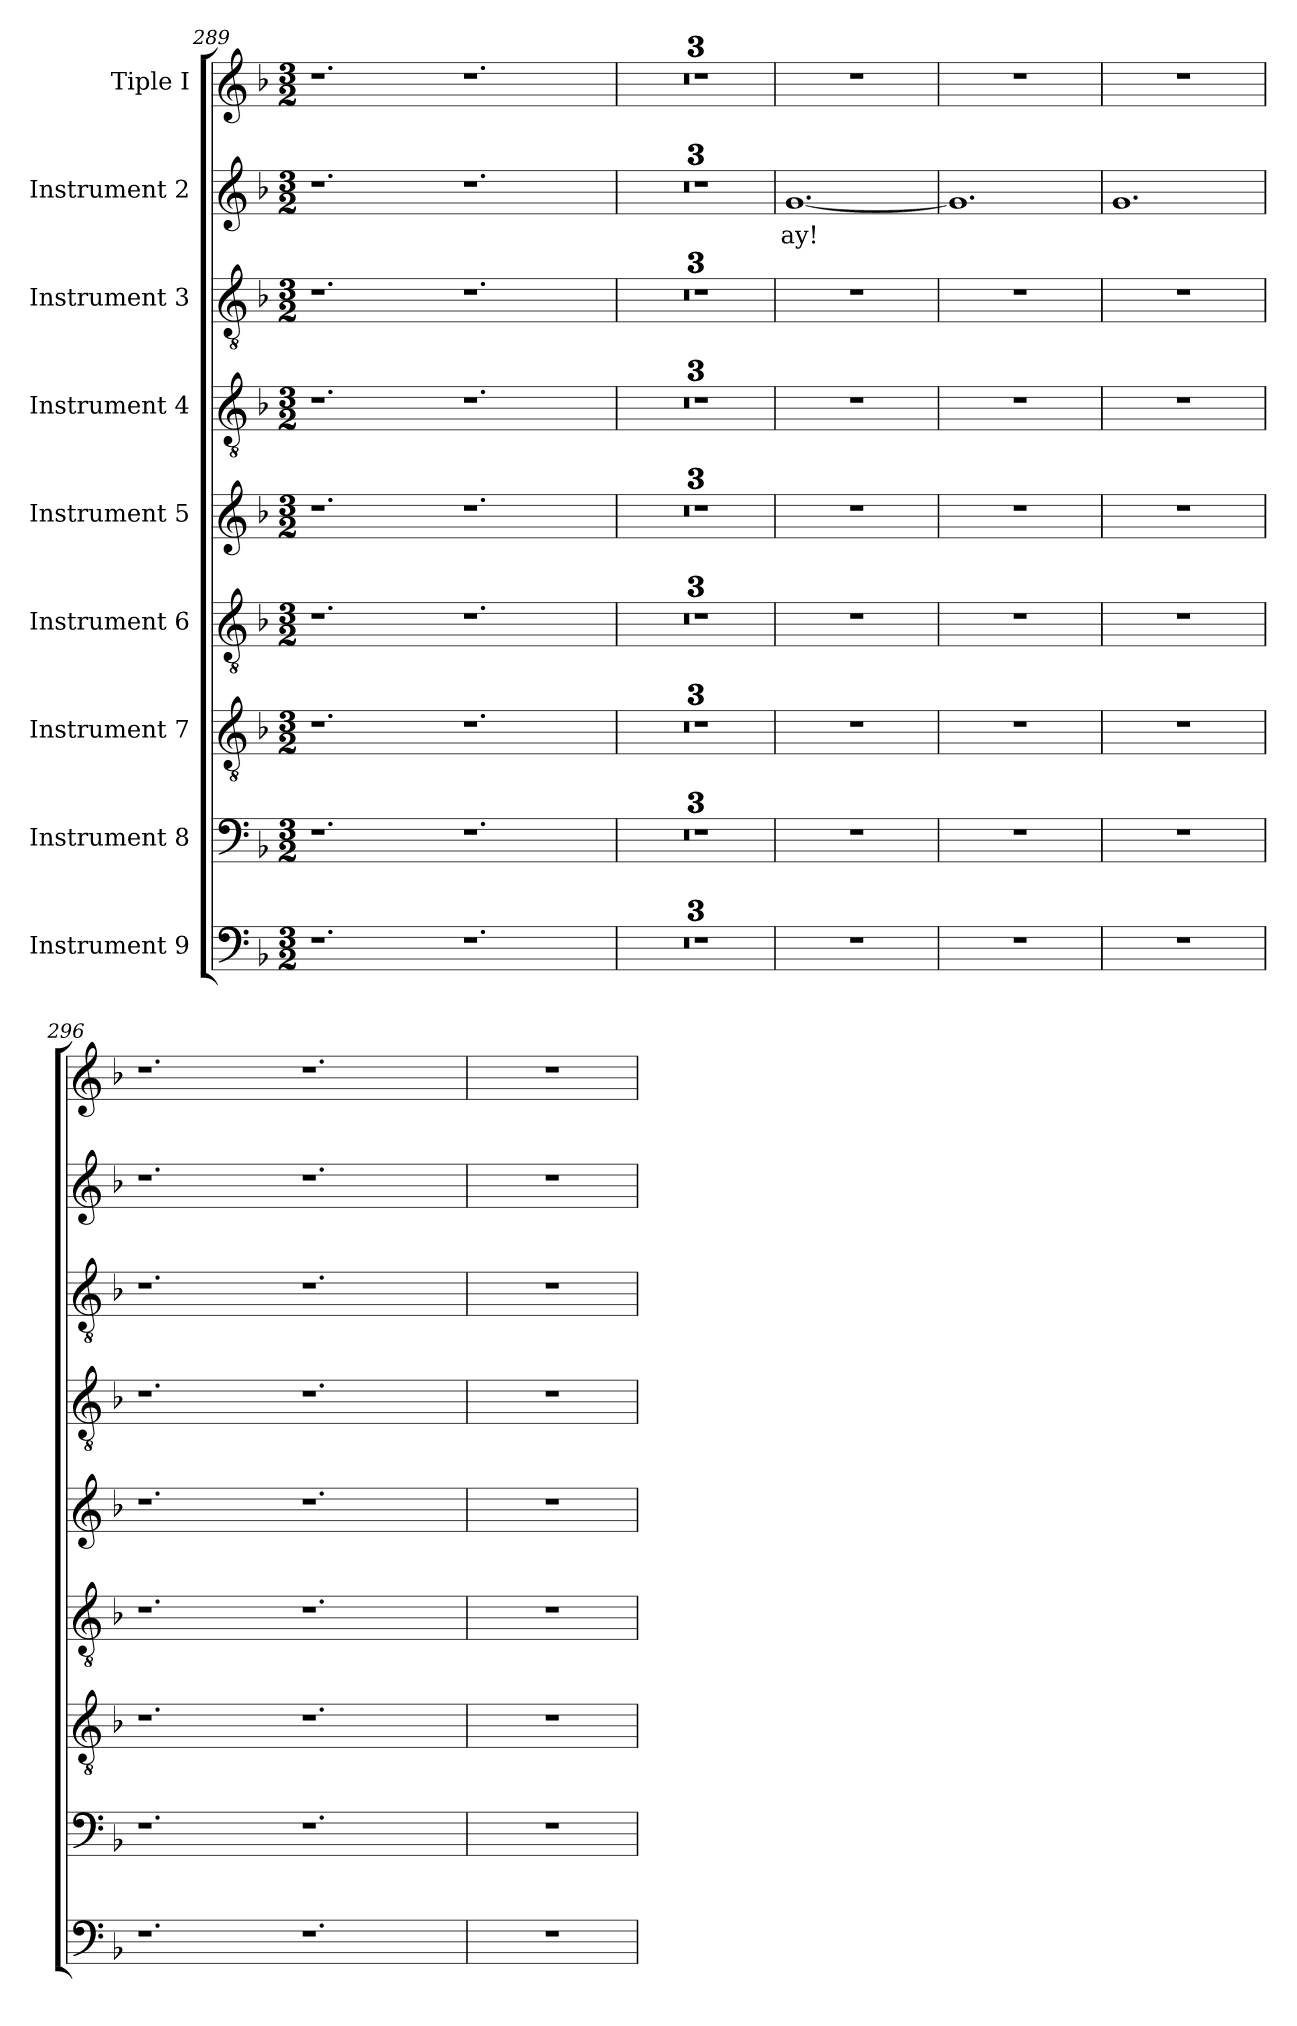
**kern	**kern	**kern	**kern	**kern	**kern	**kern	**kern	**text	**kern
*part9	*part8	*part7	*part6	*part5	*part4	*part3	*part2	*part2	*part1
*staff9	*staff8	*staff7	*staff6	*staff5	*staff4	*staff3	*staff2	*staff2	*staff1
*I"Instrument 9	*I"Instrument 8	*I"Instrument 7	*I"Instrument 6	*I"Instrument 5	*I"Instrument 4	*I"Instrument 3	*I"Instrument 2	*	*I"Tiple I
*clefF4	*clefF4	*clefGv2	*clefGv2	*clefG2	*clefGv2	*clefGv2	*clefG2	*	*clefG2
*k[b-]	*k[b-]	*k[b-]	*k[b-]	*k[b-]	*k[b-]	*k[b-]	*k[b-]	*	*k[b-]
*F:	*F:	*F:	*F:	*F:	*F:	*F:	*F:	*	*F:
*M3/2	*M3/2	*M3/2	*M3/2	*M3/2	*M3/2	*M3/2	*M3/2	*	*M3/2
=289	=289	=289	=289	=289	=289	=289	=289	=289	=289
1.r	1.r	1.r	1.r	1.r	1.r	1.r	1.r	.	1.r
1.r	1.r	1.r	1.r	1.r	1.r	1.r	1.r	.	1.r
=290	=290	=290	=290	=290	=290	=290	=290	=290	=290
1.r	1.r	1.r	1.r	1.r	1.r	1.r	1.r	.	1.r
=291	=291	=291	=291	=291	=291	=291	=291	=291	=291
1.r	1.r	1.r	1.r	1.r	1.r	1.r	1.r	.	1.r
=292	=292	=292	=292	=292	=292	=292	=292	=292	=292
1.r	1.r	1.r	1.r	1.r	1.r	1.r	1.r	.	1.r
=293	=293	=293	=293	=293	=293	=293	=293	=293	=293
!	!	!	!	!	!	!	!	!LO:LY:b:cj	!
1.r	1.r	1.r	1.r	1.r	1.r	1.r	[<1.g	ay!	1.r
=294	=294	=294	=294	=294	=294	=294	=294	=294	=294
!	!	!	!	!	!	!	!	!LO:LY:b:cj	!
1.r	1.r	1.r	1.r	1.r	1.r	1.r	1.g]	.	1.r
!!LO:LB:g=z
=295	=295	=295	=295	=295	=295	=295	=295	=295	=295
!	!	!	!	!	!	!	!	!LO:LY:b:cj	!
1.r	1.r	1.r	1.r	1.r	1.r	1.r	1.g	.	1.r
=296	=296	=296	=296	=296	=296	=296	=296	=296	=296
1.r	1.r	1.r	1.r	1.r	1.r	1.r	1.r	.	1.r
1.r	1.r	1.r	1.r	1.r	1.r	1.r	1.r	.	1.r
=297	=297	=297	=297	=297	=297	=297	=297	=297	=297
1.r	1.r	1.r	1.r	1.r	1.r	1.r	1.r	.	1.r
=	=	=	=	=	=	=	=	=	=
*-	*-	*-	*-	*-	*-	*-	*-	*-	*-
